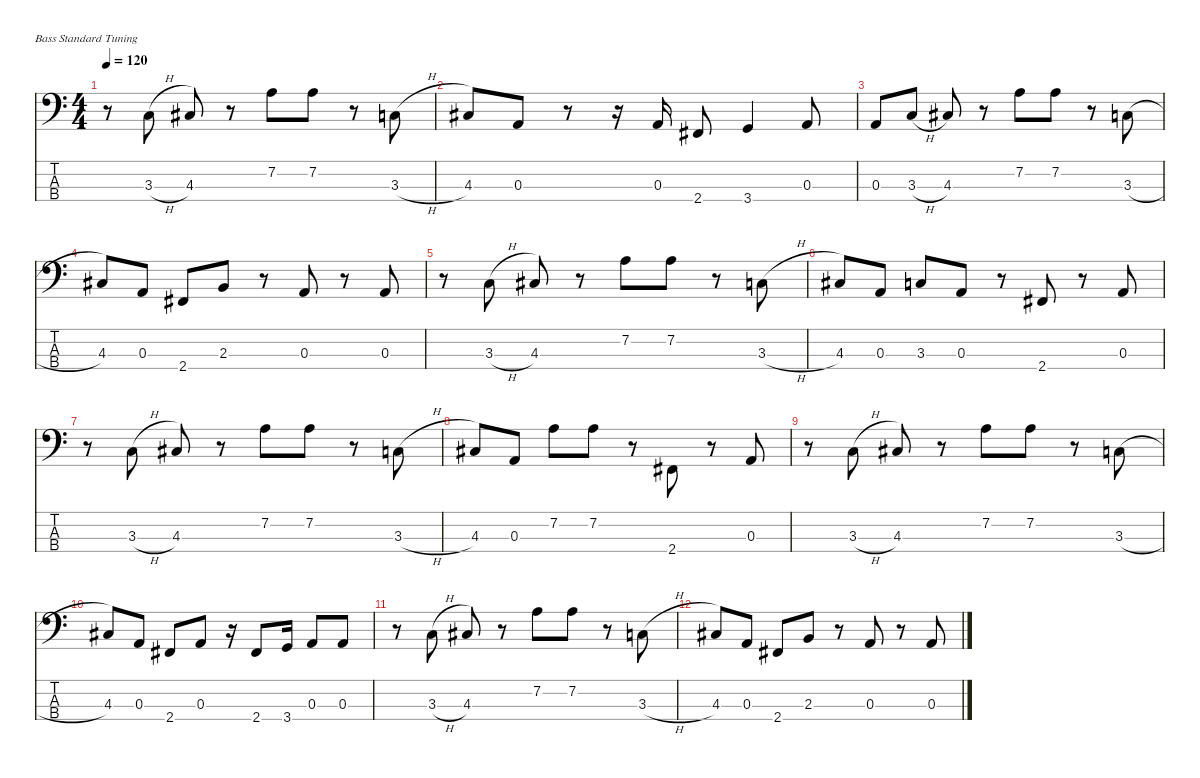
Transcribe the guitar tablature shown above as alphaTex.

\defaultSystemsLayout 4
\hideDynamics
\bracketExtendMode nobrackets
\singleTrackTrackNamePolicy hidden
\multiTrackTrackNamePolicy hidden
\otherSystemsTrackNameOrientation horizontal
\track ("Bass" "el.bs.") {instrument electricbassfinger}
\staff {score tabs}
\tuning (G2 D2 A1 E1)
\ts (4 4)
\tempo 120
\clef f4
\ks c
r.8{dy f beam Down} 3.3{h}.8{beam Up} 4.3{acc #}.8{beam Up} r.8{beam Up} 7.2.8{beam Down} 7.2.8{beam Down} r.8{beam Down} 3.3{h}.8{beam Up} |
4.3{acc #}.8{beam Up} 0.3.8{beam Up} r.8{beam Up} r.16{beam Up} 0.3.16{beam Up} 2.4{acc #}.8{beam Up} 3.4.4{beam Up} 0.3.8{beam Up} |
0.3.8{beam Up} 3.3{h}.8{beam Up} 4.3{acc #}.8{beam Up} r.8{beam Up} 7.2.8{beam Down} 7.2.8{beam Down} r.8{beam Down} 3.3{h}.8{beam Up} |
4.3{acc #}.8{beam Up} 0.3.8{beam Up} 2.4{acc #}.8{beam Up} 2.3.8{beam Up} r.8{beam Up} 0.3.8{beam Up} r.8{beam Up} 0.3.8{beam Up} |
r.8{beam Down} 3.3{h}.8{beam Up} 4.3{acc #}.8{beam Up} r.8{beam Up} 7.2.8{beam Down} 7.2.8{beam Down} r.8{beam Down} 3.3{h}.8{beam Up} |
4.3{acc #}.8{beam Up} 0.3.8{beam Up} 3.3.8{beam Up} 0.3.8{beam Up} r.8{beam Up} 2.4{acc #}.8{beam Up} r.8{beam Up} 0.3.8{beam Up} |
r.8{beam Down} 3.3{h}.8{beam Up} 4.3{acc #}.8{beam Up} r.8{beam Up} 7.2.8{beam Down} 7.2.8{beam Down} r.8{beam Down} 3.3{h}.8{beam Up} |
4.3{acc #}.8{beam Up} 0.3.8{beam Up} 7.2.8{beam Down} 7.2.8{beam Down} r.8{beam Down} 2.4{acc #}.8{beam Up} r.8{beam Up} 0.3.8{beam Up} |
r.8{beam Down} 3.3{h}.8{beam Up} 4.3{acc #}.8{beam Up} r.8{beam Up} 7.2.8{beam Down} 7.2.8{beam Down} r.8{beam Down} 3.3{h}.8{beam Up} |
4.3{acc #}.8{beam Up} 0.3.8{beam Up} 2.4{acc #}.8{beam Up} 0.3.8{beam Up} r.16{beam Up} 2.4{acc #}.8{beam Up} 3.4.16{beam Up} 0.3.8{beam Up} 0.3.8{beam Up} |
r.8{beam Down} 3.3{h}.8{beam Up} 4.3{acc #}.8{beam Up} r.8{beam Up} 7.2.8{beam Down} 7.2.8{beam Down} r.8{beam Down} 3.3{h}.8{beam Up} |
4.3{acc #}.8{beam Up} 0.3.8{beam Up} 2.4{acc #}.8{beam Up} 2.3.8{beam Up} r.8{beam Up} 0.3.8{beam Up} r.8{beam Up} 0.3.8{beam Up}
